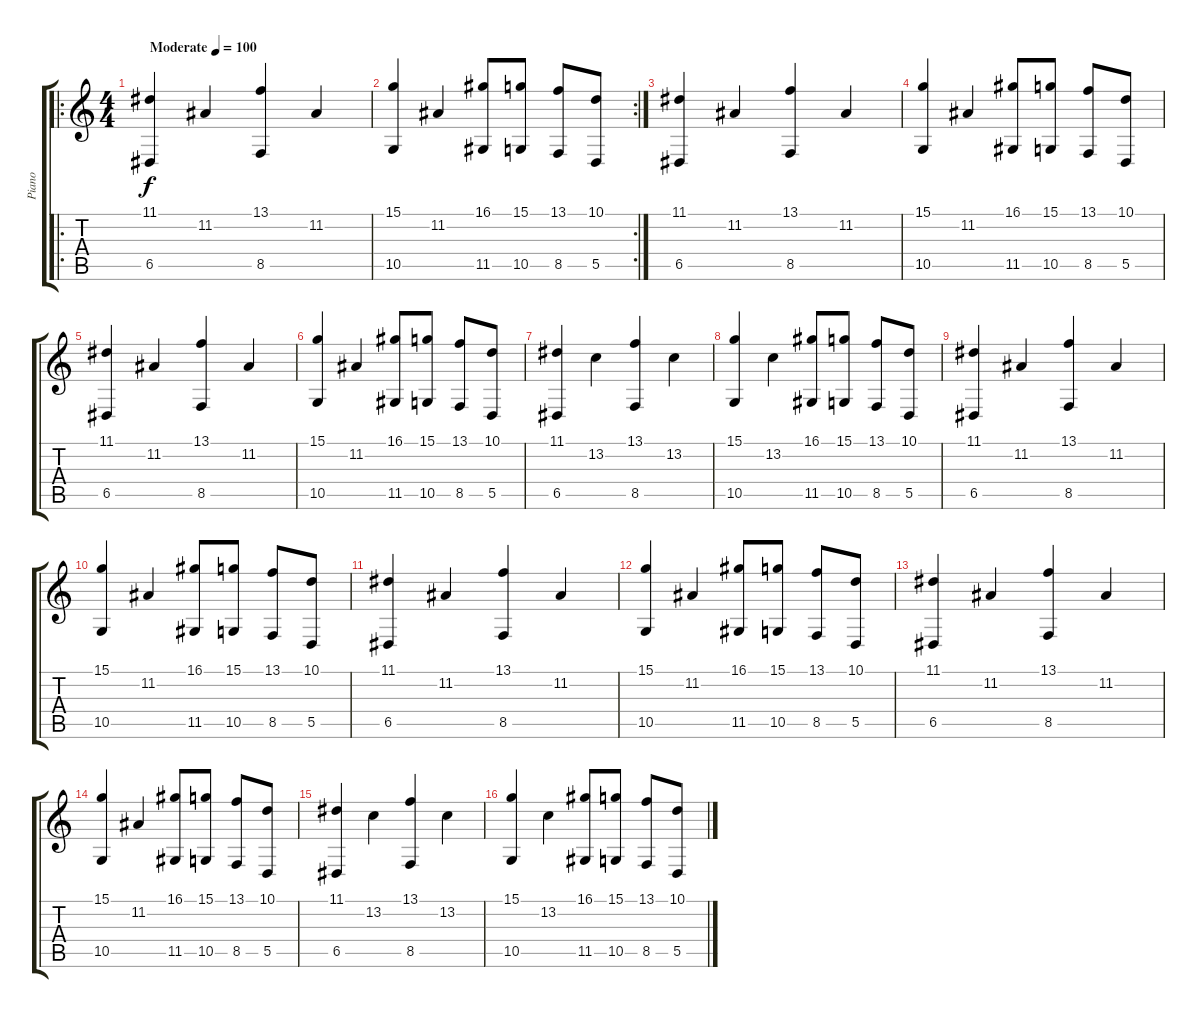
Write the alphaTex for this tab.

\track ("Piano" "Piano") {instrument acousticgrandpiano}
\staff {score tabs}
\tuning (E4 B3 G3 D3 A2 E2) {hide}
\ro
\ts (4 4)
\tempo (100 "Moderate")
\clef g2
\ks c
(11.1 6.5).4{dy f instrument acousticgrandpiano} 11.2.4 (13.1 8.5).4 11.2.4 |
\rc 2
(15.1 10.5).4 11.2.4 (16.1 11.5).8 (15.1 10.5).8 (13.1 8.5).8 (10.1 5.5).8 |
(11.1 6.5).4 11.2.4 (13.1 8.5).4 11.2.4 |
(15.1 10.5).4 11.2.4 (16.1 11.5).8 (15.1 10.5).8 (13.1 8.5).8 (10.1 5.5).8 |
(11.1 6.5).4 11.2.4 (13.1 8.5).4 11.2.4 |
(15.1 10.5).4 11.2.4 (16.1 11.5).8 (15.1 10.5).8 (13.1 8.5).8 (10.1 5.5).8 |
(11.1 6.5).4 13.2.4 (13.1 8.5).4 13.2.4 |
(15.1 10.5).4 13.2.4 (16.1 11.5).8 (15.1 10.5).8 (13.1 8.5).8 (10.1 5.5).8 |
(11.1 6.5).4 11.2.4 (13.1 8.5).4 11.2.4 |
(15.1 10.5).4 11.2.4 (16.1 11.5).8 (15.1 10.5).8 (13.1 8.5).8 (10.1 5.5).8 |
(11.1 6.5).4 11.2.4 (13.1 8.5).4 11.2.4 |
(15.1 10.5).4 11.2.4 (16.1 11.5).8 (15.1 10.5).8 (13.1 8.5).8 (10.1 5.5).8 |
(11.1 6.5).4 11.2.4 (13.1 8.5).4 11.2.4 |
(15.1 10.5).4 11.2.4 (16.1 11.5).8 (15.1 10.5).8 (13.1 8.5).8 (10.1 5.5).8 |
(11.1 6.5).4 13.2.4 (13.1 8.5).4 13.2.4 |
(15.1 10.5).4 13.2.4 (16.1 11.5).8 (15.1 10.5).8 (13.1 8.5).8 (10.1 5.5).8
